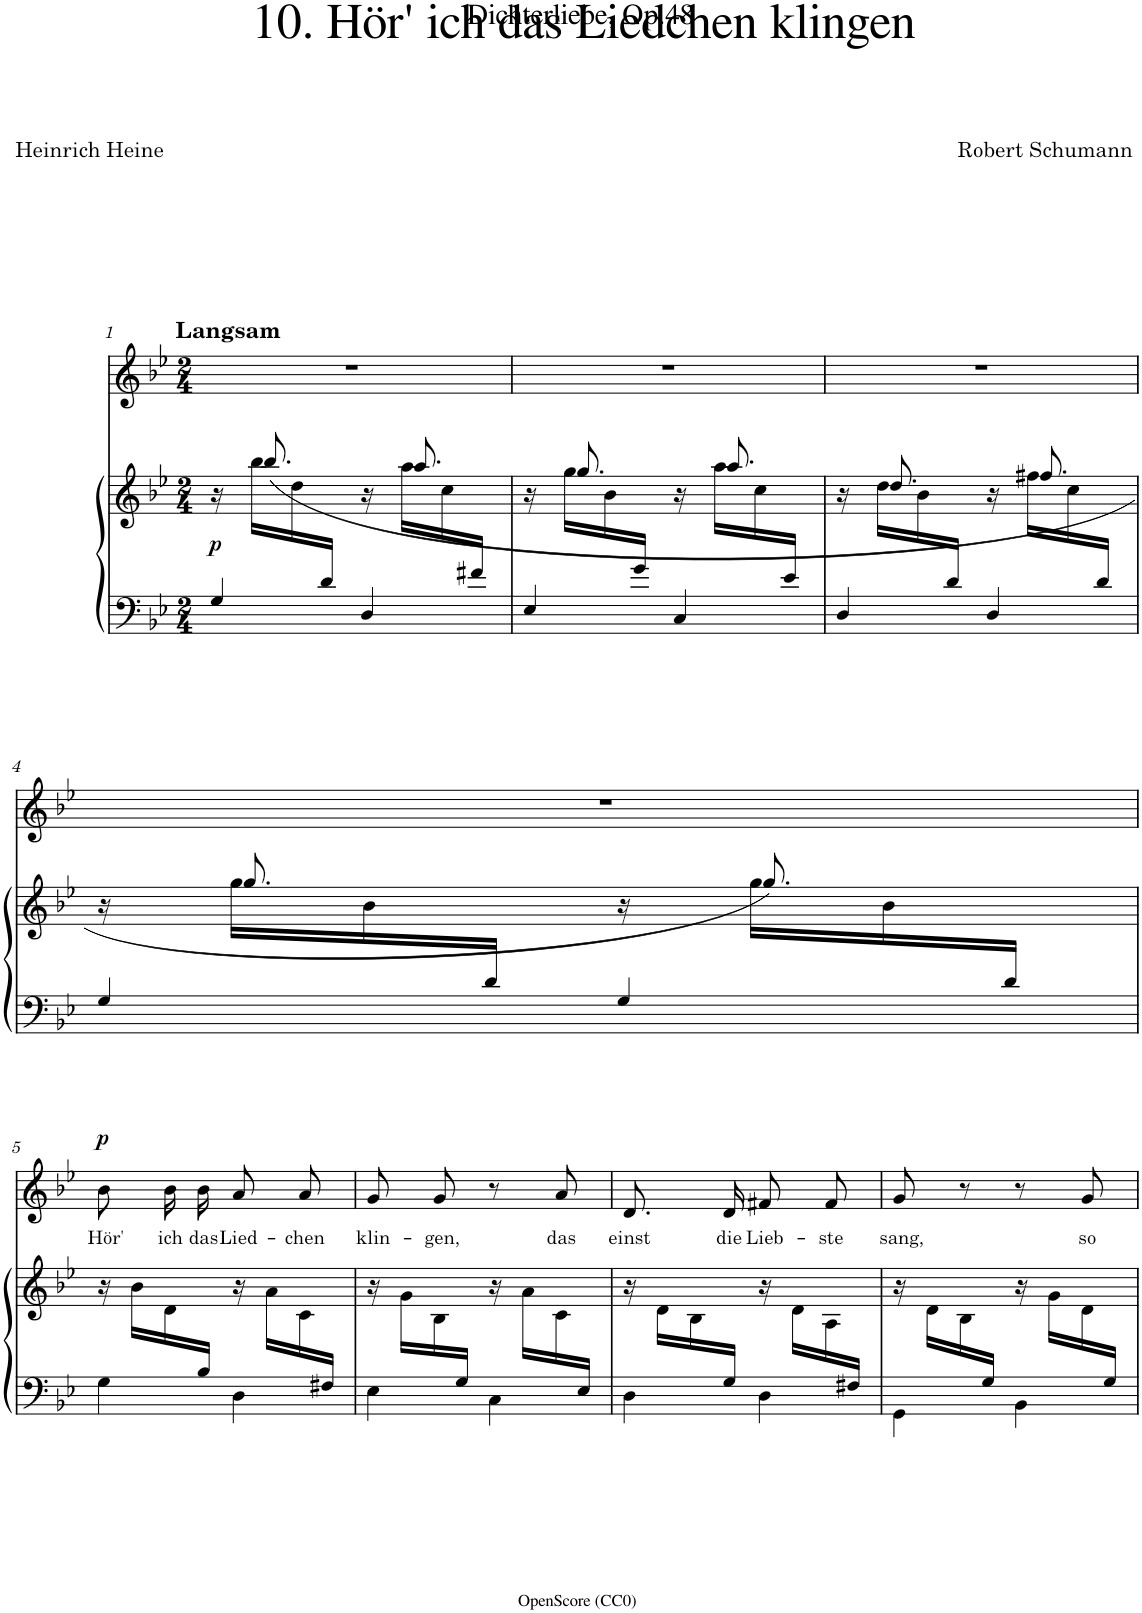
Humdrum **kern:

**kern	**kern	**dynam	**kern	**text	**dynam
*part2	*part2	*part2	*part1	*part1	*part1
*staff3	*staff2	*staff2/3	*staff1	*staff1	*staff1
*I"Piano	*	*	*I"Voice	*	*
*I'Pno	*	*	*	*	*
*clefF4	*clefG2	*	*clefG2	*	*
*k[b-e-]	*k[b-e-]	*	*k[b-e-]	*	*
*M2/4	*M2/4	*	*M2/4	*	*
=1	=1	=1	=1	=1	=1
*^	*^	*	*	*	*
!	!	!	!	!	!LO:TX:a:B:t=Langsam	!	!
!	!	!	!	!LO:DY:b	!	!	!
4G/	8.ryy	16r	16ryy	p	2r	.	.
.	.	(8.bb-/	16bb-\LL	.	.	.	.
.	.	.	16dd\	.	.	.	.
.	16d/JJ	.	8ryy	.	.	.	.
4D/	8.ryy	16r	.	.	.	.	.
.	.	8.aa/	16aa\LL	.	.	.	.
.	.	.	16cc\	.	.	.	.
.	16f#X/JJ	.	16ryy	.	.	.	.
=2	=2	=2	=2	=2	=2	=2	=2
4E-/	8.ryy	16r	16ryy	.	2r	.	.
.	.	8.gg/	16gg\LL	.	.	.	.
.	.	.	16b-\	.	.	.	.
.	16g/JJ	.	8ryy	.	.	.	.
4C/	8.ryy	16r	.	.	.	.	.
.	.	8.aa/	16aa\LL	.	.	.	.
.	.	.	16cc\	.	.	.	.
.	16e-/JJ	.	16ryy	.	.	.	.
=3	=3	=3	=3	=3	=3	=3	=3
4D/	8.ryy	16r	16ryy	.	2r	.	.
.	.	8.dd/	16dd\LL	.	.	.	.
.	.	.	16b-\	.	.	.	.
.	16d/JJ	.	8ryy	.	.	.	.
4D/	8.ryy	16r	.	.	.	.	.
.	.	8.ff#X/	16ff#\LL	.	.	.	.
.	.	.	16cc\	.	.	.	.
.	16d/JJ	.	16ryy	.	.	.	.
!!LO:LB:g=z
=4	=4	=4	=4	=4	=4	=4	=4
4G/	8.ryy	16r	16ryy	.	2r	.	.
.	.	8.gg/	16gg\LL	.	.	.	.
.	.	.	16b-\	.	.	.	.
.	16d/JJ	.	8ryy	.	.	.	.
4G/	8.ryy	16r	.	.	.	.	.
.	.	8.gg/)	16gg\LL	.	.	.	.
.	.	.	16b-\	.	.	.	.
.	16d/JJ	.	16ryy	.	.	.	.
!!LO:LB:g=z
=5	=5	=5	=5	=5	=5	=5	=5
!	!	!	!	!	!	!LO:LY:b	!LO:DY:a
*	*	*v	*v	*	*	*	*
8.ryy	4G\	16r	.	8b-\L	Hör'	p
.	.	16b-\LL	.	.	.	.
!	!	!	!	!	!LO:LY:b	!
.	.	16d\	.	16b-\L	ich	.
!	!	!	!	!	!LO:LY:b	!
16B-/JJ	.	16ryy	.	16b-\JJ	das	.
!	!	!	!	!	!LO:LY:b	!
8.ryy	4D\	16r	.	8a/L	Lied-	.
.	.	16a\LL	.	.	.	.
!	!	!	!	!	!LO:LY:b	!
.	.	16c\	.	8a/J	-chen	.
16F#X/JJ	.	16ryy	.	.	.	.
=6	=6	=6	=6	=6	=6	=6
!	!	!	!	!	!LO:LY:b	!
8.ryy	4E-\	16r	.	8g/L	klin-	.
.	.	16g\LL	.	.	.	.
!	!	!	!	!	!LO:LY:b	!
.	.	16B-\	.	8g/J	-gen,	.
16G/JJ	.	16ryy	.	.	.	.
8.ryy	4C\	16r	.	8r	.	.
.	.	16a\LL	.	.	.	.
!	!	!	!	!	!LO:LY:b	!
.	.	16c\	.	8a/	das	.
16E-/JJ	.	16ryy	.	.	.	.
=7	=7	=7	=7	=7	=7	=7
!	!	!	!	!	!LO:LY:b	!
8.ryy	4D\	16r	.	8.d/L	einst	.
.	.	16d\LL	.	.	.	.
.	.	16B-\	.	.	.	.
!	!	!	!	!	!LO:LY:b	!
16G/JJ	.	16ryy	.	16d/Jk	die	.
!	!	!	!	!	!LO:LY:b	!
8.ryy	4D\	16r	.	8f#X/L	Lieb-	.
.	.	16d\LL	.	.	.	.
!	!	!	!	!	!LO:LY:b	!
.	.	16A\	.	8f#/J	-ste	.
16F#X/JJ	.	16ryy	.	.	.	.
=8	=8	=8	=8	=8	=8	=8
!	!	!	!	!	!LO:LY:b	!
8.ryy	4GG\	16r	.	8g/	sang,	.
.	.	16d\LL	.	.	.	.
.	.	16B-\	.	8r	.	.
16G/JJ	.	16ryy	.	.	.	.
8.ryy	4BB-\	16r	.	8r	.	.
.	.	16g\LL	.	.	.	.
!	!	!	!	!	!LO:LY:b	!
.	.	16d\	.	8g/	so	.
16G/JJ	.	16ryy	.	.	.	.
*v	*v	*	*	*	*	*
=	=	=	=	=	=
*-	*-	*-	*-	*-	*-
